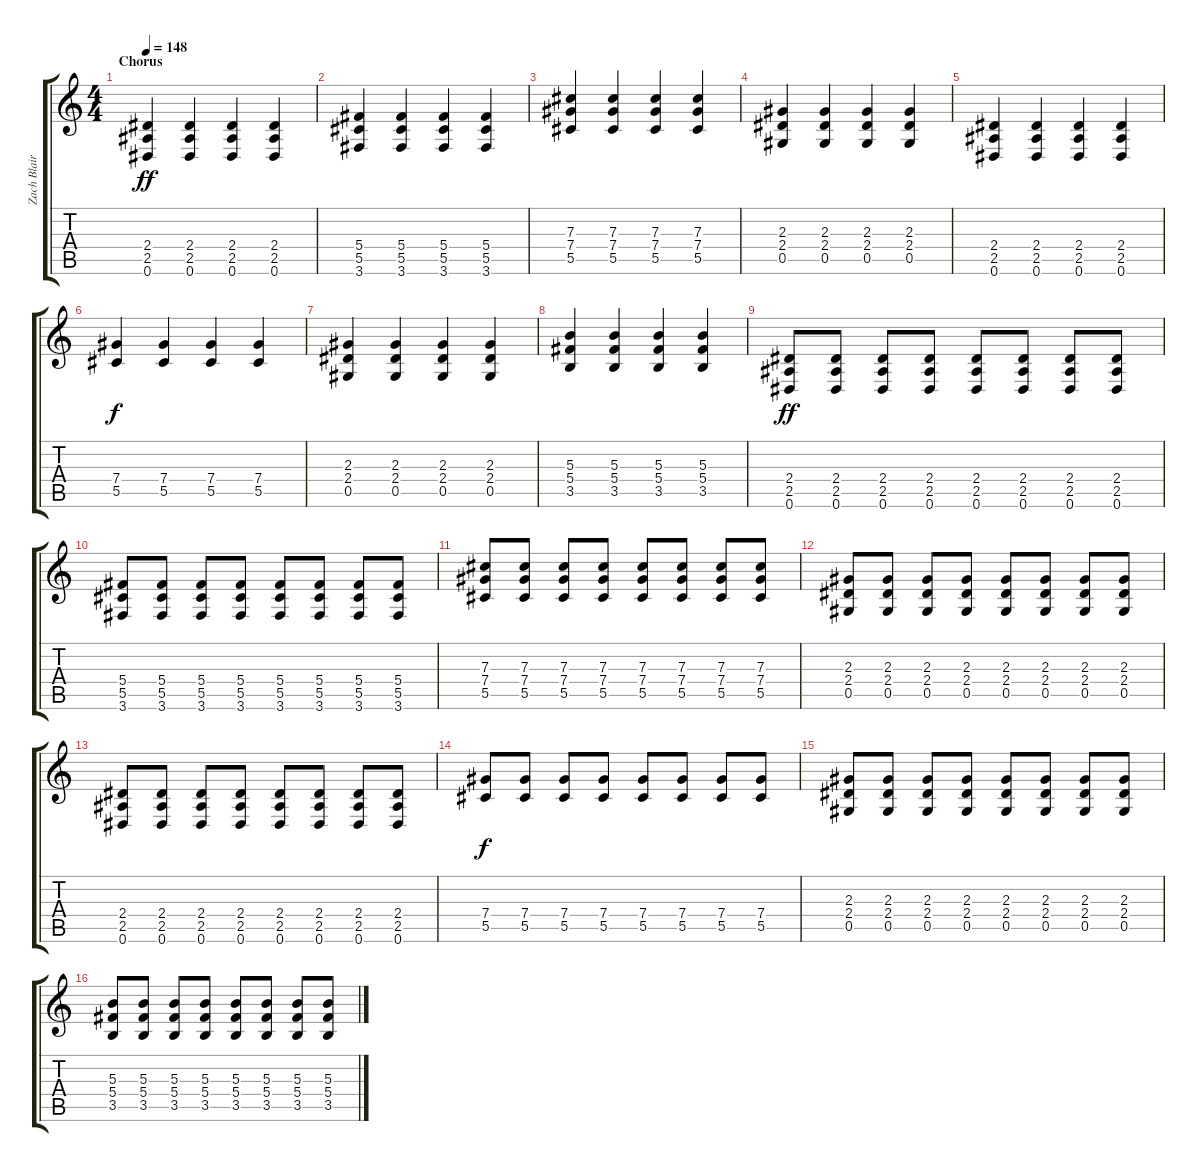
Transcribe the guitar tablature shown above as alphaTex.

\track ("Zach Blair - Guitar One" "Zach Blair") {instrument distortionguitar}
\staff {score tabs}
\tuning (Eb4 Bb3 Gb3 Db3 Ab2 Eb2) {hide}
\ts (4 4)
\section ("" "Chorus")
\tempo 148
\clef g2
\ks c
(2.4 2.5 0.6).4{dy ff} (2.4 2.5 0.6).4 (2.4 2.5 0.6).4 (2.4 2.5 0.6).4 |
(5.4 5.5 3.6).4 (5.4 5.5 3.6).4 (5.4 5.5 3.6).4 (5.4 5.5 3.6).4 |
(7.3 7.4 5.5).4 (7.3 7.4 5.5).4 (7.3 7.4 5.5).4 (7.3 7.4 5.5).4 |
(2.3 2.4 0.5).4 (2.3 2.4 0.5).4 (2.3 2.4 0.5).4 (2.3 2.4 0.5).4 |
(2.4 2.5 0.6).4 (2.4 2.5 0.6).4 (2.4 2.5 0.6).4 (2.4 2.5 0.6).4 |
(7.4 5.5).4{dy f} (7.4 5.5).4 (7.4 5.5).4 (7.4 5.5).4 |
(2.3 2.4 0.5).4 (2.3 2.4 0.5).4 (2.3 2.4 0.5).4 (2.3 2.4 0.5).4 |
(5.3 5.4 3.5).4 (5.3 5.4 3.5).4 (5.3 5.4 3.5).4 (5.3 5.4 3.5).4 |
(2.4 2.5 0.6).8{dy ff} (2.4 2.5 0.6).8 (2.4 2.5 0.6).8 (2.4 2.5 0.6).8 (2.4 2.5 0.6).8 (2.4 2.5 0.6).8 (2.4 2.5 0.6).8 (2.4 2.5 0.6).8 |
(5.4 5.5 3.6).8 (5.4 5.5 3.6).8 (5.4 5.5 3.6).8 (5.4 5.5 3.6).8 (5.4 5.5 3.6).8 (5.4 5.5 3.6).8 (5.4 5.5 3.6).8 (5.4 5.5 3.6).8 |
(7.3 7.4 5.5).8 (7.3 7.4 5.5).8 (7.3 7.4 5.5).8 (7.3 7.4 5.5).8 (7.3 7.4 5.5).8 (7.3 7.4 5.5).8 (7.3 7.4 5.5).8 (7.3 7.4 5.5).8 |
(2.3 2.4 0.5).8 (2.3 2.4 0.5).8 (2.3 2.4 0.5).8 (2.3 2.4 0.5).8 (2.3 2.4 0.5).8 (2.3 2.4 0.5).8 (2.3 2.4 0.5).8 (2.3 2.4 0.5).8 |
(2.4 2.5 0.6).8 (2.4 2.5 0.6).8 (2.4 2.5 0.6).8 (2.4 2.5 0.6).8 (2.4 2.5 0.6).8 (2.4 2.5 0.6).8 (2.4 2.5 0.6).8 (2.4 2.5 0.6).8 |
(7.4 5.5).8{dy f} (7.4 5.5).8 (7.4 5.5).8 (7.4 5.5).8 (7.4 5.5).8 (7.4 5.5).8 (7.4 5.5).8 (7.4 5.5).8 |
(2.3 2.4 0.5).8 (2.3 2.4 0.5).8 (2.3 2.4 0.5).8 (2.3 2.4 0.5).8 (2.3 2.4 0.5).8 (2.3 2.4 0.5).8 (2.3 2.4 0.5).8 (2.3 2.4 0.5).8 |
(5.3 5.4 3.5).8 (5.3 5.4 3.5).8 (5.3 5.4 3.5).8 (5.3 5.4 3.5).8 (5.3 5.4 3.5).8 (5.3 5.4 3.5).8 (5.3 5.4 3.5).8 (5.3 5.4 3.5).8
